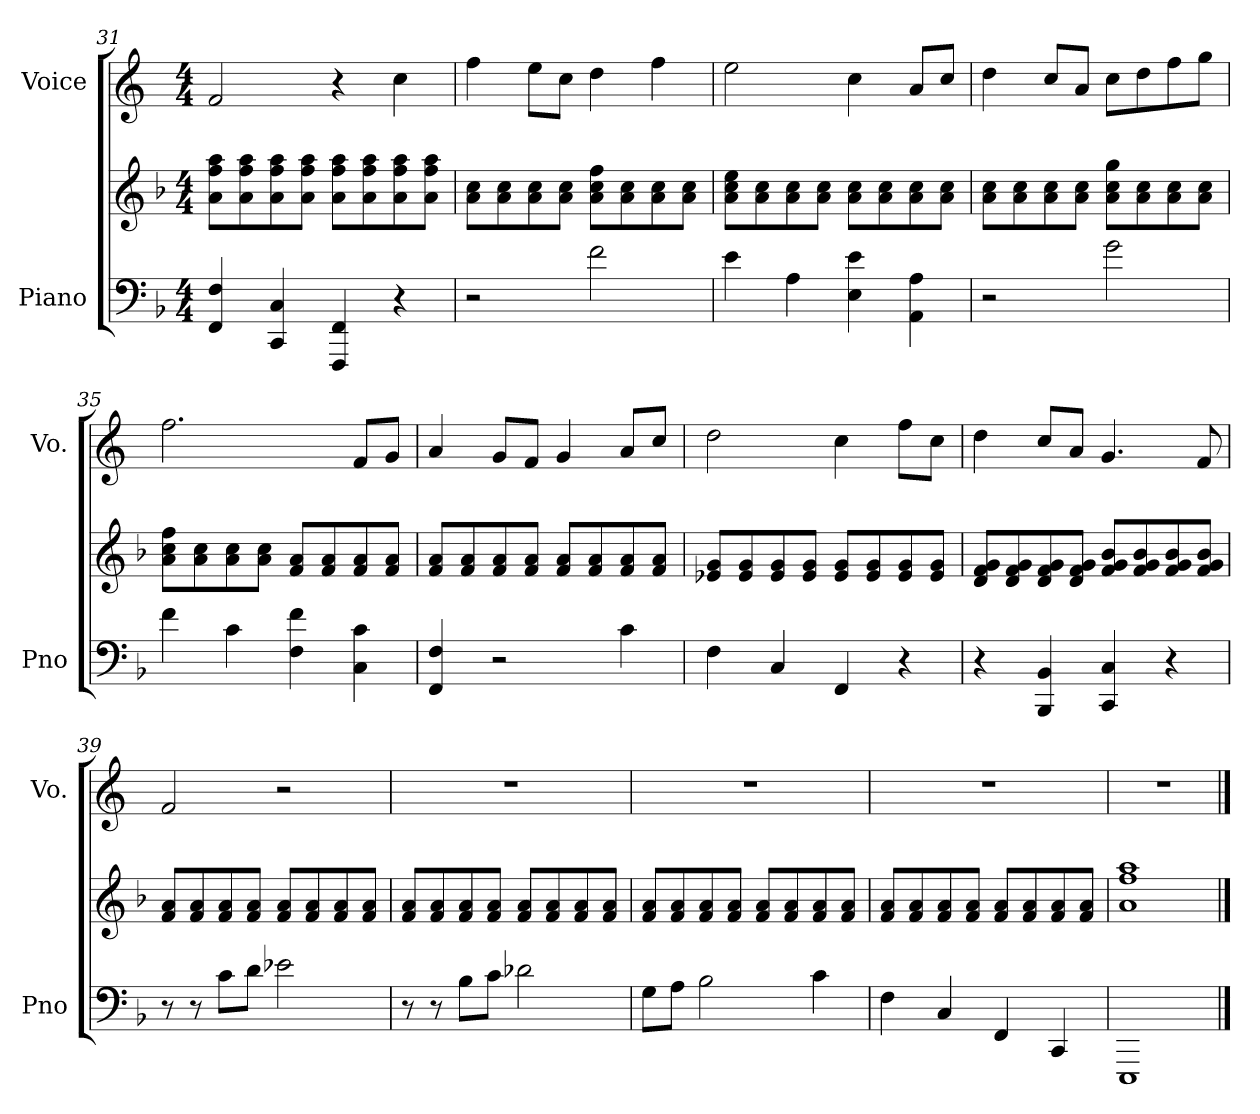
**kern	**kern	**kern
*part2	*part2	*part1
*staff3	*staff2	*staff1
*I"Piano	*	*I"Voice
*I'Pno	*	*I'Vo.
*clefF4	*clefG2	*clefG2
*k[b-]	*k[b-]	*k[]
*F:	*F:	*C:
*M4/4	*M4/4	*M4/4
=31	=31	=31
4FF/ 4F/	8a\ 8ff\ 8aa\L	2f/
.	8a\ 8ff\ 8aa\	.
4CC/ 4C/	8a\ 8ff\ 8aa\	.
.	8a\ 8ff\ 8aa\J	.
4FFF/ 4FF/	8a\ 8ff\ 8aa\L	4r
.	8a\ 8ff\ 8aa\	.
4r	8a\ 8ff\ 8aa\	4cc\
.	8a\ 8ff\ 8aa\J	.
!!LO:LB:g=z
=32	=32	=32
2r	8a\ 8cc\L	4ff\
.	8a\ 8cc\	.
.	8a\ 8cc\	8ee\L
.	8a\ 8cc\J	8cc\J
2f\	8a\ 8cc\ 8ff\L	4dd\
.	8a\ 8cc\	.
.	8a\ 8cc\	4ff\
.	8a\ 8cc\J	.
=33	=33	=33
4e\	8a\ 8cc\ 8ee\L	2ee\
.	8a\ 8cc\	.
4A\	8a\ 8cc\	.
.	8a\ 8cc\J	.
4E\ 4e\	8a\ 8cc\L	4cc\
.	8a\ 8cc\	.
4AA\ 4A\	8a\ 8cc\	8a/L
.	8a\ 8cc\J	8cc/J
=34	=34	=34
2r	8a\ 8cc\L	4dd\
.	8a\ 8cc\	.
.	8a\ 8cc\	8cc/L
.	8a\ 8cc\J	8a/J
2g\	8a\ 8cc\ 8gg\L	8cc\L
.	8a\ 8cc\	8dd\
.	8a\ 8cc\	8ff\
.	8a\ 8cc\J	8gg\J
=35	=35	=35
4f\	8a\ 8cc\ 8ff\L	2.ff\
.	8a\ 8cc\	.
4c\	8a\ 8cc\	.
.	8a\ 8cc\J	.
4F\ 4f\	8f/ 8a/L	.
.	8f/ 8a/	.
4C\ 4c\	8f/ 8a/	8f/L
.	8f/ 8a/J	8g/J
!!LO:LB:g=z
=36	=36	=36
4FF/ 4F/	8f/ 8a/L	4a/
.	8f/ 8a/	.
2r	8f/ 8a/	8g/L
.	8f/ 8a/J	8f/J
.	8f/ 8a/L	4g/
.	8f/ 8a/	.
4c\	8f/ 8a/	8a/L
.	8f/ 8a/J	8cc/J
=37	=37	=37
4F\	8e-X/ 8g/L	2dd\
.	8e-/ 8g/	.
4C/	8e-/ 8g/	.
.	8e-/ 8g/J	.
4FF/	8e-/ 8g/L	4cc\
.	8e-/ 8g/	.
4r	8e-/ 8g/	8ff\L
.	8e-/ 8g/J	8cc\J
=38	=38	=38
4r	8d/ 8f/ 8g/L	4dd\
.	8d/ 8f/ 8g/	.
4BBB-/ 4BB-/	8d/ 8f/ 8g/	8cc/L
.	8d/ 8f/ 8g/J	8a/J
4CC/ 4C/	8f/ 8g/ 8b-/L	4.g/
.	8f/ 8g/ 8b-/	.
4r	8f/ 8g/ 8b-/	.
.	8f/ 8g/ 8b-/J	8f/
!!LO:PB:g=z
=39	=39	=39
8r	8f/ 8a/L	2f/
8r	8f/ 8a/	.
8c\L	8f/ 8a/	.
8d\J	8f/ 8a/J	.
2e-X\	8f/ 8a/L	2r
.	8f/ 8a/	.
.	8f/ 8a/	.
.	8f/ 8a/J	.
=40	=40	=40
8r	8f/ 8a/L	1r
8r	8f/ 8a/	.
8B-\L	8f/ 8a/	.
8c\J	8f/ 8a/J	.
2d-X\	8f/ 8a/L	.
.	8f/ 8a/	.
.	8f/ 8a/	.
.	8f/ 8a/J	.
=41	=41	=41
8G\L	8f/ 8a/L	1r
8A\J	8f/ 8a/	.
2B-\	8f/ 8a/	.
.	8f/ 8a/J	.
.	8f/ 8a/L	.
.	8f/ 8a/	.
4c\	8f/ 8a/	.
.	8f/ 8a/J	.
!!LO:LB:g=z
=42	=42	=42
4F\	8f/ 8a/L	1r
.	8f/ 8a/	.
4C/	8f/ 8a/	.
.	8f/ 8a/J	.
4FF/	8f/ 8a/L	.
.	8f/ 8a/	.
4CC/	8f/ 8a/	.
.	8f/ 8a/J	.
=43	=43	=43
1EEE	1a 1ff 1aa	1r
==	==	==
*-	*-	*-
